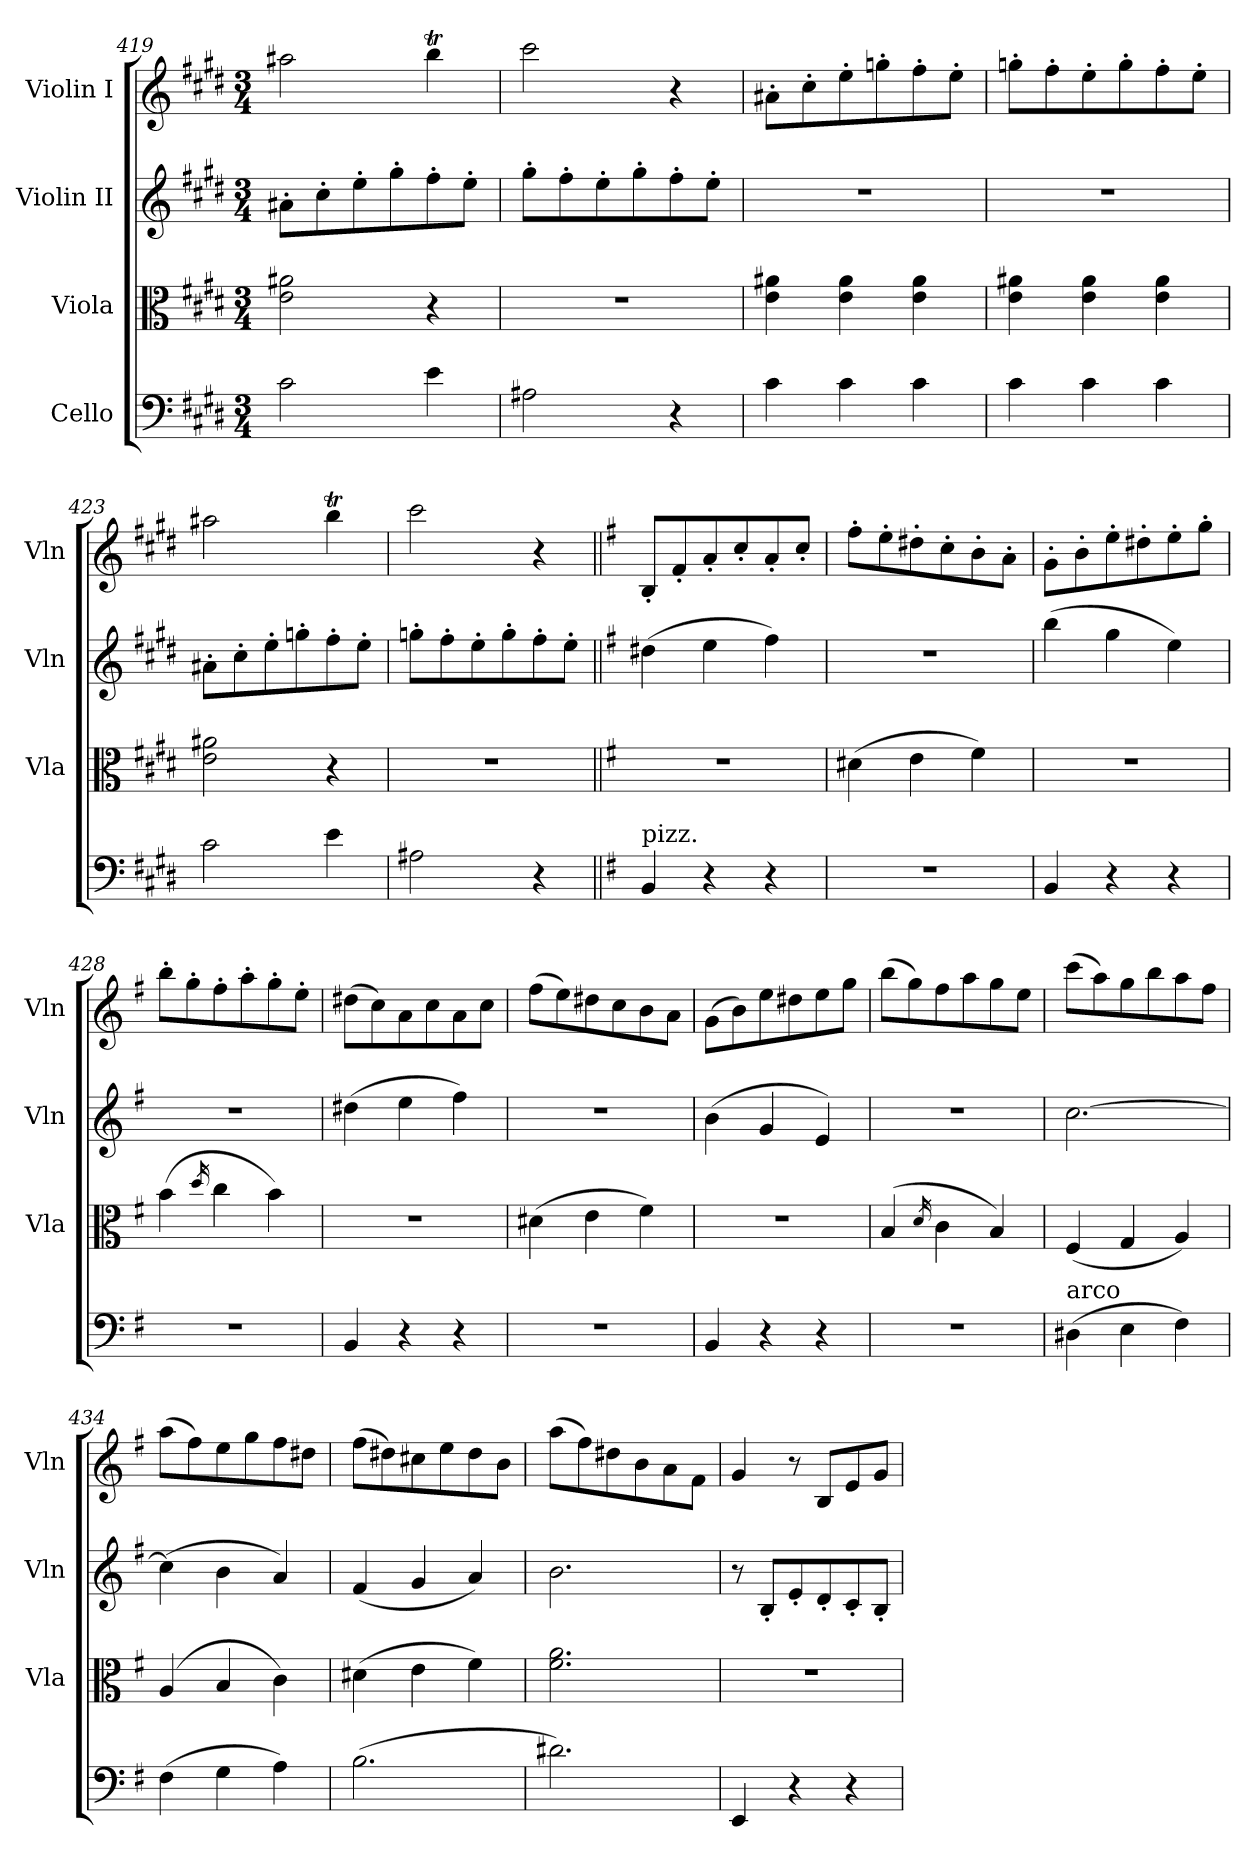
**kern	**kern	**kern	**kern
*part4	*part3	*part2	*part1
*staff4	*staff3	*staff2	*staff1
*I"Cello	*I"Viola	*I"Violin II	*I"Violin I
*	*I'Vla	*I'Vln	*I'Vln
!!LO:LB:g=z
*clefF4	*clefC3	*clefG2	*clefG2
*k[f#c#g#d#]	*k[f#c#g#d#]	*k[f#c#g#d#]	*k[f#c#g#d#]
*M3/4	*M3/4	*M3/4	*M3/4
=419	=419	=419	=419
2c#\	2e\ 2a#X\	8a#X'\L	2aa#X\
.	.	8cc#'\	.
.	.	8ee'\	.
.	.	8gg#'\	.
4e\	4r	8ff#'\	4bbT\
.	.	8ee'\J	.
=420	=420	=420	=420
2A#X\	2.r	8gg#'\L	2ccc#\
.	.	8ff#'\	.
.	.	8ee'\	.
.	.	8gg#'\	.
4r	.	8ff#'\	4r
.	.	8ee'\J	.
=421	=421	=421	=421
4c#\	4e\ 4a#X\	2.r	8a#X'\L
.	.	.	8cc#'\
4c#\	4e\ 4a#\	.	8ee'\
.	.	.	8ggn'\
4c#\	4e\ 4a#\	.	8ff#'\
.	.	.	8ee'\J
=422	=422	=422	=422
4c#\	4e\ 4a#X\	2.r	8ggn'\L
.	.	.	8ff#'\
4c#\	4e\ 4a#\	.	8ee'\
.	.	.	8gg'\
4c#\	4e\ 4a#\	.	8ff#'\
.	.	.	8ee'\J
=423	=423	=423	=423
2c#\	2e\ 2a#X\	8a#X'\L	2aa#X\
.	.	8cc#'\	.
.	.	8ee'\	.
.	.	8ggn'\	.
4e\	4r	8ff#'\	4bbT\
.	.	8ee'\J	.
=424	=424	=424	=424
2A#X\	2.r	8ggn'\L	2ccc#\
.	.	8ff#'\	.
.	.	8ee'\	.
.	.	8gg'\	.
4r	.	8ff#'\	4r
.	.	8ee'\J	.
=425||	=425||	=425||	=425||
*k[f#]	*k[f#]	*k[f#]	*k[f#]
!LO:TX:a:t=pizz.	!	!	!
4BB/	2.r	(>4dd#X\	8B'/L
.	.	.	8f#'/
4r	.	4ee\	8a'/
.	.	.	8cc'/
4r	.	4ff#\)	8a'/
.	.	.	8cc'/J
=426	=426	=426	=426
2.r	(>4d#X\	2.r	8ff#'\L
.	.	.	8ee'\
.	4e\	.	8dd#X'\
.	.	.	8cc'\
.	4f#\)	.	8b'\
.	.	.	8a'\J
=427	=427	=427	=427
4BB/	2.r	(>4bb\	8g'\L
.	.	.	8b'\
4r	.	4gg\	8ee'\
.	.	.	8dd#X'\
4r	.	4ee\)	8ee'\
.	.	.	8gg'\J
=428	=428	=428	=428
2.r	(>4b\	2.r	8bb'\L
.	.	.	8gg'\
.	16qdd/	.	.
.	4cc\	.	8ff#'\
.	.	.	8aa'\
.	4b\)	.	8gg'\
.	.	.	8ee'\J
=429	=429	=429	=429
4BB/	2.r	(>4dd#X\	(>8dd#X\L
.	.	.	8cc\)
4r	.	4ee\	8a\
.	.	.	8cc\
4r	.	4ff#\)	8a\
.	.	.	8cc\J
!!LO:LB:g=z
=430	=430	=430	=430
2.r	(>4d#X\	2.r	(>8ff#\L
.	.	.	8ee\)
.	4e\	.	8dd#X\
.	.	.	8cc\
.	4f#\)	.	8b\
.	.	.	8a\J
=431	=431	=431	=431
4BB/	2.r	(>4b\	(>8g\L
.	.	.	8b\)
4r	.	4g/	8ee\
.	.	.	8dd#X\
4r	.	4e/)	8ee\
.	.	.	8gg\J
=432	=432	=432	=432
2.r	(>4B/	2.r	(>8bb\L
.	.	.	8gg\)
.	16qd/	.	.
.	4c\	.	8ff#\
.	.	.	8aa\
.	4B/)	.	8gg\
.	.	.	8ee\J
=433	=433	=433	=433
!LO:TX:a:t=arco	!	!	!
(>4D#X\	(<4F#/	[2.cc\	(>8ccc\L
.	.	.	8aa\)
4E\	4G/	.	8gg\
.	.	.	8bb\
4F#\)	4A/)	.	8aa\
.	.	.	8ff#\J
=434	=434	=434	=434
(>4F#\	(>4A/	(>4cc\]	(>8aa\L
.	.	.	8ff#\)
4G\	4B/	4b\	8ee\
.	.	.	8gg\
4A\)	4c\)	4a/)	8ff#\
.	.	.	8dd#X\J
=435	=435	=435	=435
(>2.B\	(>4d#X\	(<4f#/	(>8ff#\L
.	.	.	8dd#X\)
.	4e\	4g/	8cc#X\
.	.	.	8ee\
.	4f#\)	4a/)	8dd#\
.	.	.	8b\J
=436	=436	=436	=436
2.d#X\)	2.f#\ 2.a\	2.b\	(>8aa\L
.	.	.	8ff#\)
.	.	.	8dd#X\
.	.	.	8b\
.	.	.	8a\
.	.	.	8f#\J
=437	=437	=437	=437
4EE/	2.r	8r	4g/
.	.	8B'/L	.
4r	.	8e'/	8r
.	.	8d'/	8B/L
4r	.	8c'/	8e/
.	.	8B'/J	8g/J
=	=	=	=
*-	*-	*-	*-
